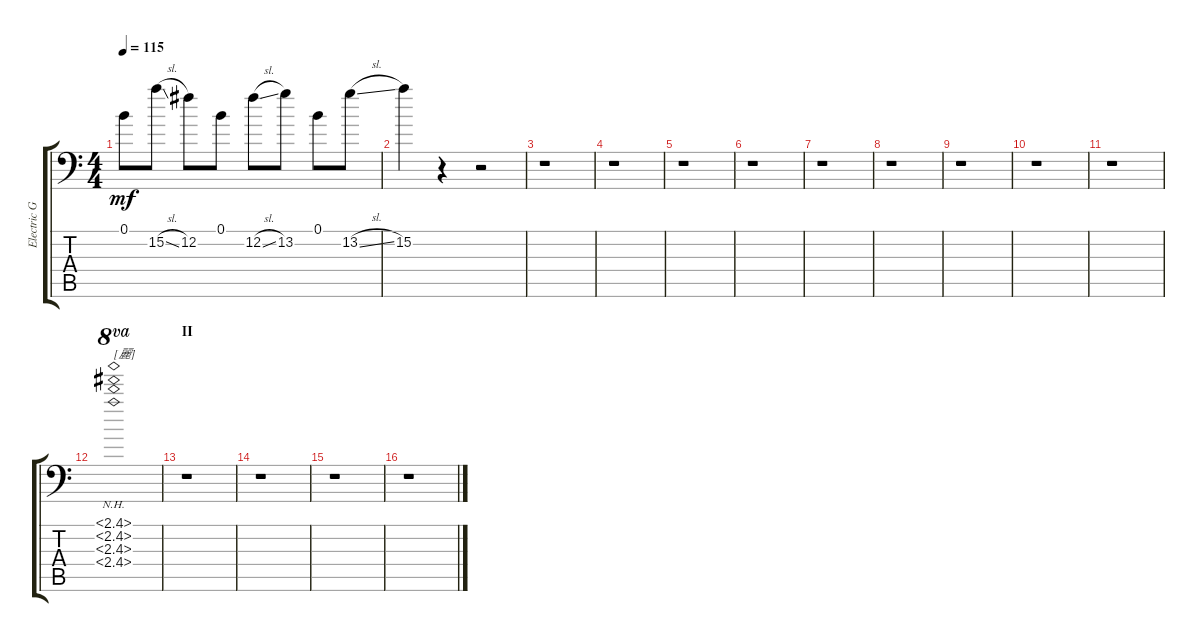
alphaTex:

\track ("Electric Guitar I <麗 & 葵>" "Electric G") {instrument distortionguitar}
\staff {score tabs}
\tuning (B3 Gb3 D3 A2 E2 A1) {hide}
\ts (4 4)
\tempo 115
\clef f4
\ks c
0.1.8{dy mf} 15.2{sl}.8 12.2.8 0.1.8 12.2{sl}.8 13.2.8 0.1.8 13.2{sl}.8 |
15.2.4 r.4 r.2 |
r.1 |
\section ("" "")
r.1 |
r.1 |
r.1 |
r.1 |
r.1 |
r.1 |
r.1 |
r.1 |
(2.1{nh} 2.2{nh} 2.3{nh} 2.4{nh}).1{ot 8va txt "[麗]"} |
\section ("" "II")
r.1 |
r.1 |
r.1 |
r.1
